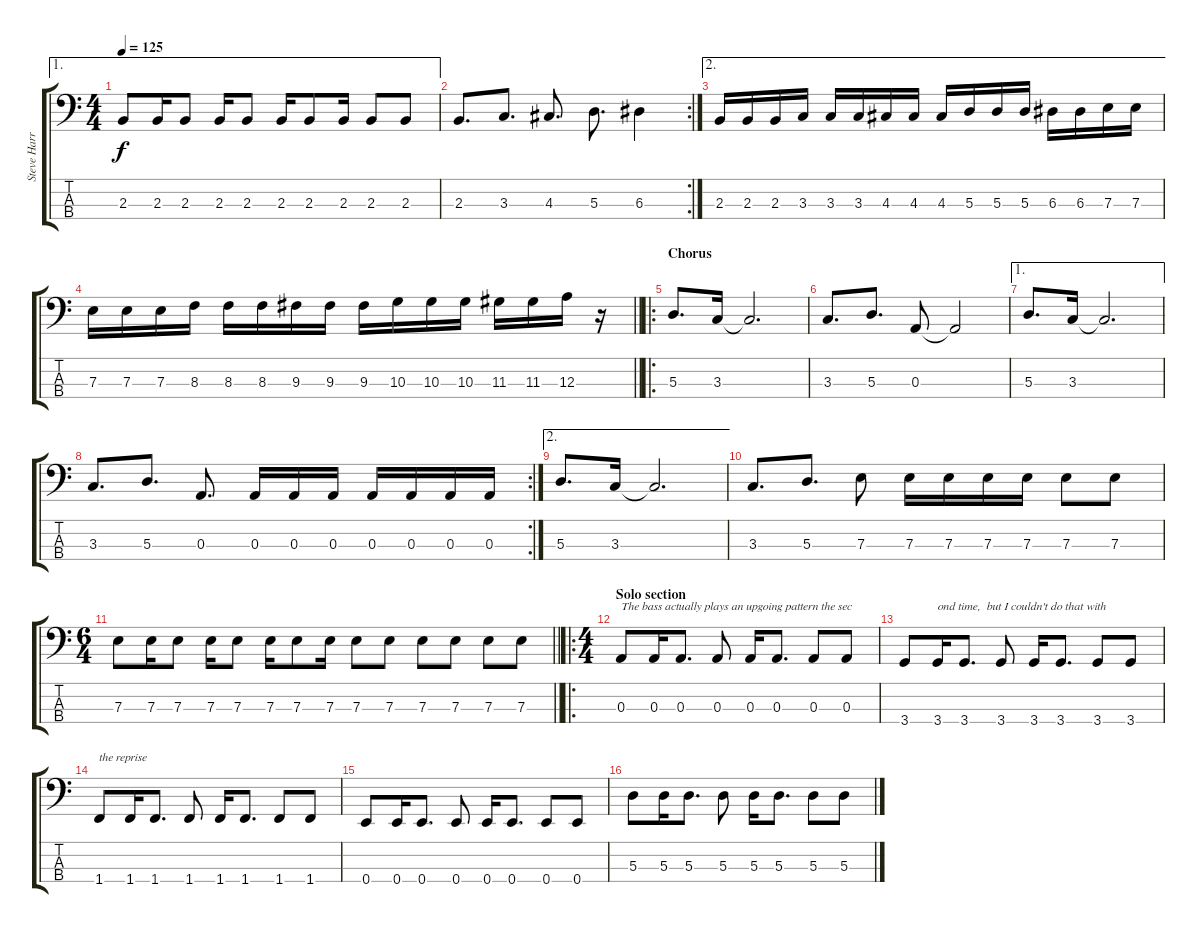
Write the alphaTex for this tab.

\track ("Steve Harris" "Steve Harr") {instrument electricbassfinger}
\staff {score tabs}
\tuning (G2 D2 A1 E1) {hide}
\ae 1
\ts (4 4)
\tempo 125
\clef f4
\ks c
2.3.8{dy f} 2.3.16 2.3.8 2.3.16 2.3.8 2.3.16 2.3.8 2.3.16 2.3.8 2.3.8 |
\rc 2
2.3.8{d} 3.3.8{d} 4.3.8{d} 5.3.8{d} 6.3.4 |
\ae 2
2.3.16 2.3.16 2.3.16 3.3.16 3.3.16 3.3.16 4.3.16 4.3.16 4.3.16 5.3.16 5.3.16 5.3.16 6.3.16 6.3.16 7.3.16 7.3.16 |
\barLineRight lightlight
7.3.16 7.3.16 7.3.16 8.3.16 8.3.16 8.3.16 9.3.16 9.3.16 9.3.16 10.3.16 10.3.16 10.3.16 11.3.16 11.3.16 12.3.16 r.16 |
\ro
\section ("" "Chorus")
5.3.8{d} 3.3.16 3.3{t}.2{d} |
3.3.8{d} 5.3.8{d} 0.3.8 0.3{t}.2 |
\ae 1
5.3.8{d} 3.3.16 3.3{t}.2{d} |
\rc 2
3.3.8{d} 5.3.8{d} 0.3.8{d} 0.3.16 0.3.16 0.3.16 0.3.16 0.3.16 0.3.16 0.3.16 |
\ae 2
5.3.8{d} 3.3.16 3.3{t}.2{d} |
3.3.8{d} 5.3.8{d} 7.3.8 7.3.16 7.3.16 7.3.16 7.3.16 7.3.8 7.3.8 |
\ts (6 4)
\barLineRight lightlight
7.3.8 7.3.16 7.3.8 7.3.16 7.3.8 7.3.16 7.3.8 7.3.16 7.3.8 7.3.8 7.3.8 7.3.8 7.3.8 7.3.8 |
\ro
\ts (4 4)
\section ("" "Solo section")
0.3.8{txt "The bass actually plays an upgoing pattern the sec"} 0.3.16 0.3.8{d} 0.3.8 0.3.16 0.3.8{d} 0.3.8 0.3.8 |
3.4.8 3.4.16{txt "ond time,  but I couldn't do that with"} 3.4.8{d} 3.4.8 3.4.16 3.4.8{d} 3.4.8 3.4.8 |
1.4.8{txt "the reprise"} 1.4.16 1.4.8{d} 1.4.8 1.4.16 1.4.8{d} 1.4.8 1.4.8 |
0.4.8 0.4.16 0.4.8{d} 0.4.8 0.4.16 0.4.8{d} 0.4.8 0.4.8 |
5.3.8 5.3.16 5.3.8{d} 5.3.8 5.3.16 5.3.8{d} 5.3.8 5.3.8
